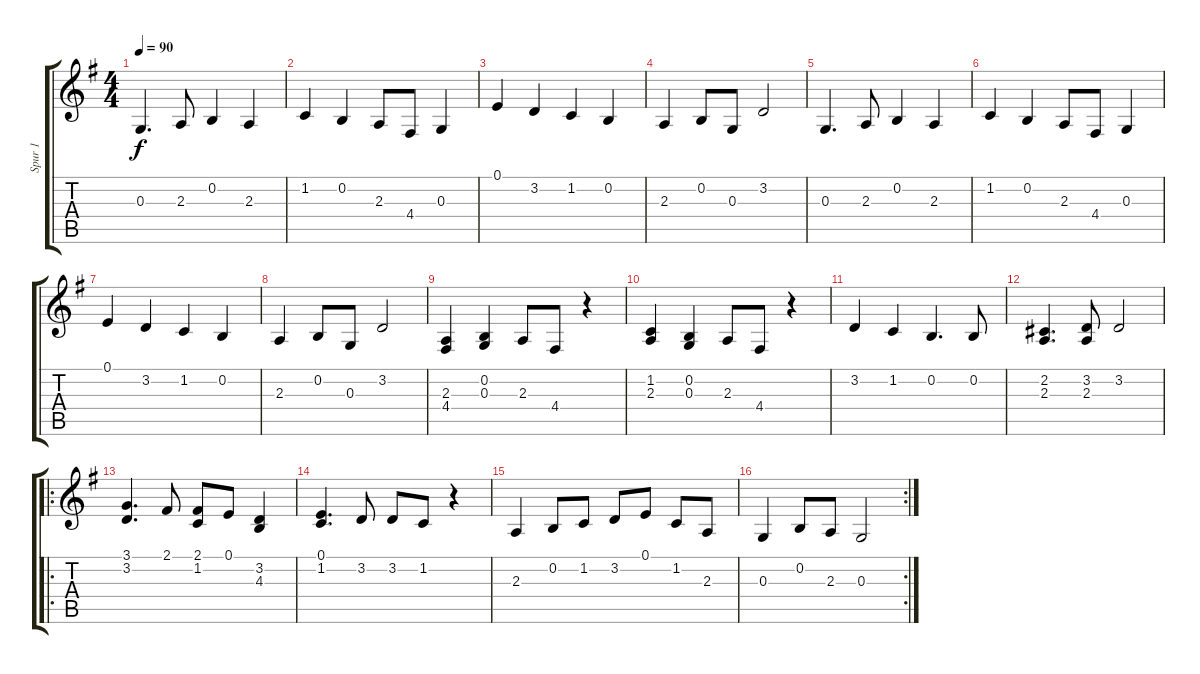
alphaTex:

\track ("Spur 1" "Spur 1") {instrument acousticgrandpiano}
\staff {score tabs}
\tuning (E4 B3 G3 D3 A2 E2) {hide}
\ts (4 4)
\tempo 90
\clef g2
\ks g
0.3.4{d dy f instrument acousticgrandpiano} 2.3.8 0.2.4 2.3.4 |
1.2.4 0.2.4 2.3.8 4.4.8 0.3.4 |
0.1.4 3.2.4 1.2.4 0.2.4 |
2.3.4 0.2.8 0.3.8 3.2.2 |
0.3.4{d} 2.3.8 0.2.4 2.3.4 |
1.2.4 0.2.4 2.3.8 4.4.8 0.3.4 |
0.1.4 3.2.4 1.2.4 0.2.4 |
2.3.4 0.2.8 0.3.8 3.2.2 |
(2.3 4.4).4 (0.2 0.3).4 2.3.8 4.4.8 r.4 |
(1.2 2.3).4 (0.2 0.3).4 2.3.8 4.4.8 r.4 |
3.2.4 1.2.4 0.2.4{d} 0.2.8 |
(2.2 2.3).4{d} (3.2 2.3).8 3.2.2 |
\ro
(3.1 3.2).4{d} 2.1.8 (2.1 1.2).8 0.1.8 (3.2 4.3).4 |
(0.1 1.2).4{d} 3.2.8 3.2.8 1.2.8 r.4 |
2.3.4 0.2.8 1.2.8 3.2.8 0.1.8 1.2.8 2.3.8 |
\rc 2
0.3.4 0.2.8 2.3.8 0.3.2
